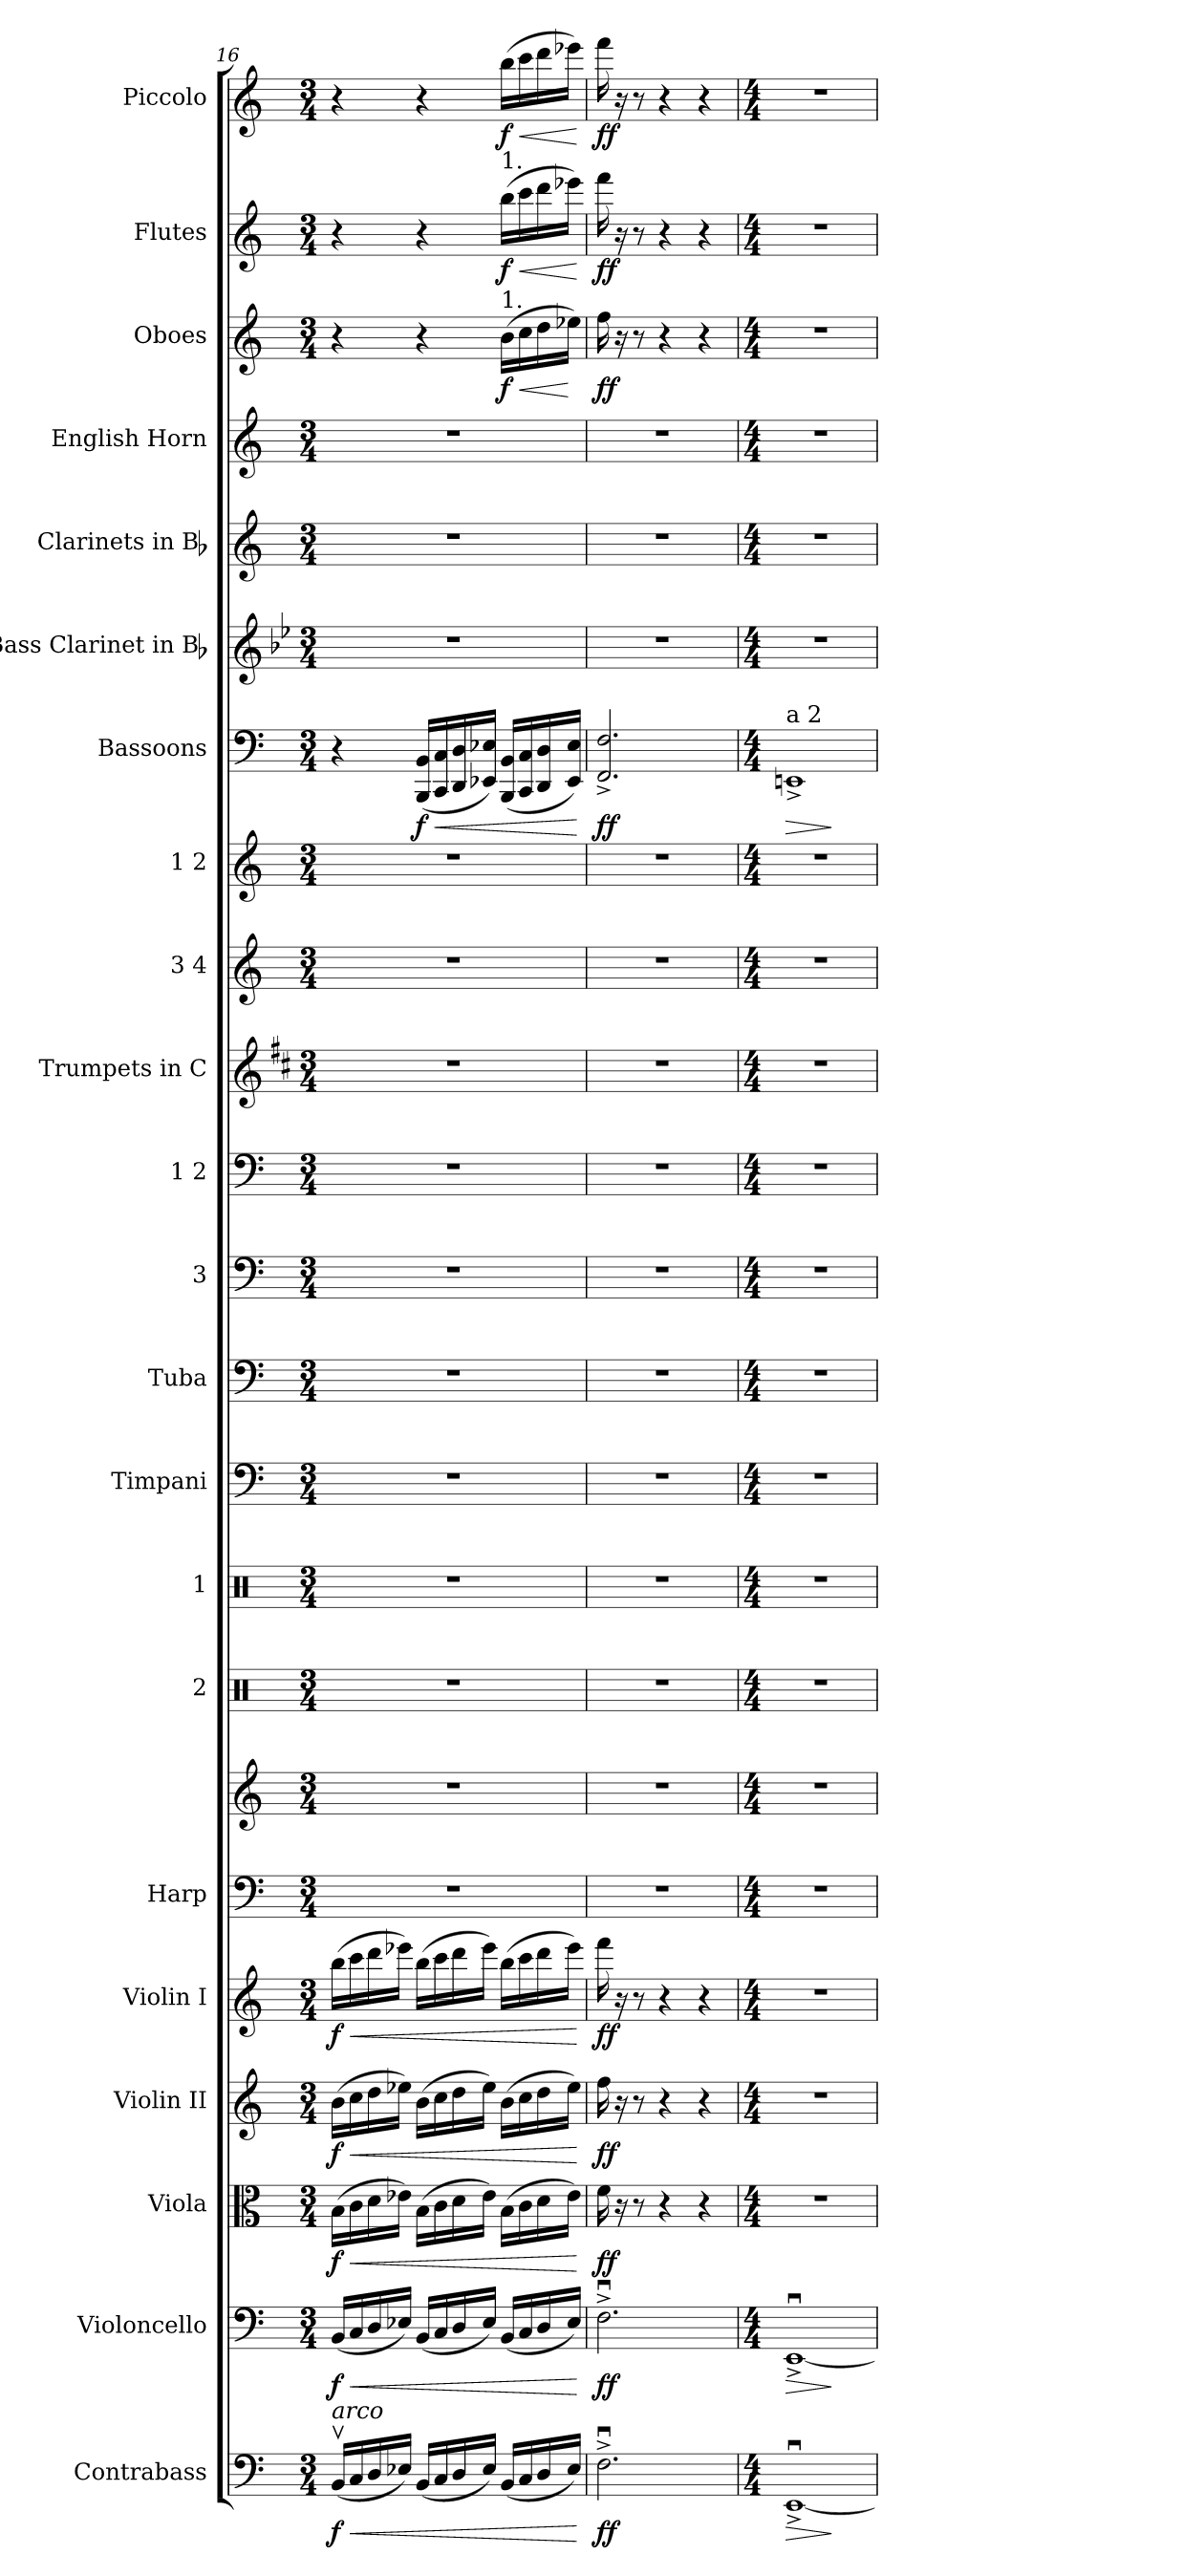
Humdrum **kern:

**kern	**dynam	**kern	**dynam	**kern	**dynam	**kern	**dynam	**kern	**dynam	**kern	**kern	**kern	**kern	**kern	**kern	**kern	**kern	**kern	**kern	**kern	**kern	**dynam	**kern	**kern	**kern	**kern	**dynam	**kern	**dynam	**kern	**dynam
*part22	*part22	*part21	*part21	*part20	*part20	*part19	*part19	*part18	*part18	*part17	*part17	*part16	*part15	*part14	*part13	*part12	*part11	*part10	*part9	*part8	*part7	*part7	*part6	*part5	*part4	*part3	*part3	*part2	*part2	*part1	*part1
*staff23	*staff23	*staff22	*staff22	*staff21	*staff21	*staff20	*staff20	*staff19	*staff19	*staff18	*staff17	*staff16	*staff15	*staff14	*staff13	*staff12	*staff11	*staff10	*staff9	*staff8	*staff7	*staff7	*staff6	*staff5	*staff4	*staff3	*staff3	*staff2	*staff2	*staff1	*staff1
*I"Contrabass	*	*I"Violoncello	*	*I"Viola	*	*I"Violin II	*	*I"Violin I	*	*I"Harp	*	*I"2	*I"1	*I"Timpani	*I"Tuba	*I"3	*I"1 2	*I"Trumpets in C	*I"3 4	*I"1 2	*I"Bassoons	*	*I"Bass Clarinet in Bb	*I"Clarinets in Bb	*I"English Horn	*I"Oboes	*	*I"Flutes	*	*I"Piccolo	*
*I'Cb.	*	*I'Vc.	*	*I'Vla.	*	*I'Vln. II	*	*I'Vln. I	*	*I'Hp.	*	*	*	*I'Timp.	*I'Tba.	*	*	*I'Tpt.	*	*	*I'Bsn.	*	*I'B. Cl.	*I'Cl.	*I'E. H.	*I'Ob.	*	*I'Fl.	*	*I'Picc.	*
*clefF4	*	*clefF4	*	*clefC3	*	*clefG2	*	*clefG2	*	*clefF4	*clefG2	*clefX	*clefX	*clefF4	*clefF4	*clefF4	*clefF4	*clefG2	*clefG2	*clefG2	*clefF4	*	*clefG2	*clefG2	*clefG2	*clefG2	*	*clefG2	*	*clefG2	*
*ITrd7c12	*	*	*	*	*	*	*	*	*	*	*	*	*	*	*	*	*	*ITrd1c2	*ITrd4c7	*ITrd4c7	*	*	*ITrd8c14	*ITrd1c2	*ITrd4c7	*	*	*	*	*ITrd-7c-12	*
*k[]	*	*k[]	*	*k[]	*	*k[]	*	*k[]	*	*k[]	*k[]	*k[]	*k[]	*k[]	*k[]	*k[]	*k[]	*k[]	*k[b-]	*k[b-]	*k[]	*	*k[b-e-]	*k[b-e-]	*k[b-]	*k[]	*	*k[]	*	*k[]	*
*M3/4	*	*M3/4	*	*M3/4	*	*M3/4	*	*M3/4	*	*M3/4	*M3/4	*M3/4	*M3/4	*M3/4	*M3/4	*M3/4	*M3/4	*M3/4	*M3/4	*M3/4	*M3/4	*	*M3/4	*M3/4	*M3/4	*M3/4	*	*M3/4	*	*M3/4	*
=16	=16	=16	=16	=16	=16	=16	=16	=16	=16	=16	=16	=16	=16	=16	=16	=16	=16	=16	=16	=16	=16	=16	=16	=16	=16	=16	=16	=16	=16	=16	=16
!LO:TX:a:i:t=arco	!	!	!	!	!	!	!	!	!	!	!	!	!	!	!	!	!	!	!	!	!	!	!	!	!	!	!	!	!	!	!
!	!LO:DY:b	!	!LO:DY:b	!	!LO:DY:b	!	!LO:DY:b	!	!LO:DY:b	!	!	!	!	!	!	!	!	!	!	!	!	!	!	!	!	!	!	!	!	!	!
(<16BBBv>/LL	f	(<16BB/LL	f	(>16B\LL	f	(>16b\LL	f	(>16bb\LL	f	2.r	2.r	2.r	2.r	2.r	2.r	2.r	2.r	2.r	2.r	2.r	4r	.	2.r	2.r	2.r	4r	.	4r	.	4r	.
!	!LO:HP:b	!	!LO:HP:b	!	!LO:HP:b	!	!LO:HP:b	!	!LO:HP:b	!	!	!	!	!	!	!	!	!	!	!	!	!	!	!	!	!	!	!	!	!	!
16CC/	<	16C/	<	16c\	<	16cc\	<	16ccc\	<	.	.	.	.	.	.	.	.	.	.	.	.	.	.	.	.	.	.	.	.	.	.
16DD/	.	16D/	.	16d\	.	16dd\	.	16ddd\	.	.	.	.	.	.	.	.	.	.	.	.	.	.	.	.	.	.	.	.	.	.	.
16EE-X/JJ)	.	16E-X/JJ)	.	16e-X\JJ)	.	16ee-X\JJ)	.	16eee-X\JJ)	.	.	.	.	.	.	.	.	.	.	.	.	.	.	.	.	.	.	.	.	.	.	.
!	!	!	!	!	!	!	!	!	!	!	!	!	!	!	!	!	!	!	!	!	!	!LO:DY:b	!	!	!	!	!	!	!	!	!
(<16BBB/LL	.	(<16BB/LL	.	(>16B\LL	.	(>16b\LL	.	(>16bb\LL	.	.	.	.	.	.	.	.	.	.	.	.	(<16BBB/ 16BB/LL	f	.	.	.	4r	.	4r	.	4r	.
!	!	!	!	!	!	!	!	!	!	!	!	!	!	!	!	!	!	!	!	!	!	!LO:HP:b	!	!	!	!	!	!	!	!	!
16CC/	.	16C/	.	16c\	.	16cc\	.	16ccc\	.	.	.	.	.	.	.	.	.	.	.	.	16CC/ 16C/	<	.	.	.	.	.	.	.	.	.
16DD/	.	16D/	.	16d\	.	16dd\	.	16ddd\	.	.	.	.	.	.	.	.	.	.	.	.	16DD/ 16D/	.	.	.	.	.	.	.	.	.	.
16EE-/JJ)	.	16E-/JJ)	.	16e-\JJ)	.	16ee-\JJ)	.	16eee-\JJ)	.	.	.	.	.	.	.	.	.	.	.	.	16EE-X/ 16E-X/JJ)	.	.	.	.	.	.	.	.	.	.
!	!	!	!	!	!	!	!	!	!	!	!	!	!	!	!	!	!	!	!	!	!	!	!	!	!	!	!	!LO:TX:a:t=1.	!	!	!
!	!	!	!	!	!	!	!	!	!	!	!	!	!	!	!	!	!	!	!	!	!	!	!	!	!	!LO:TX:a:t=1.	!	!	!	!	!
!	!	!	!	!	!	!	!	!	!	!	!	!	!	!	!	!	!	!	!	!	!	!	!	!	!	!	!LO:DY:b	!	!LO:DY:b	!	!LO:DY:b
(<16BBB/LL	.	(<16BB/LL	.	(>16B\LL	.	(>16b\LL	.	(>16bb\LL	.	.	.	.	.	.	.	.	.	.	.	.	(<16BBB/ 16BB/LL	.	.	.	.	(>16b\LL	f	(>16bb\LL	f	(>16bbb\LL	f
!	!	!	!	!	!	!	!	!	!	!	!	!	!	!	!	!	!	!	!	!	!	!	!	!	!	!	!LO:HP:b	!	!LO:HP:b	!	!LO:HP:b
16CC/	.	16C/	.	16c\	.	16cc\	.	16ccc\	.	.	.	.	.	.	.	.	.	.	.	.	16CC/ 16C/	.	.	.	.	16cc\	<	16ccc\	<	16cccc\	<
16DD/	.	16D/	.	16d\	.	16dd\	.	16ddd\	.	.	.	.	.	.	.	.	.	.	.	.	16DD/ 16D/	.	.	.	.	16dd\	.	16ddd\	.	16dddd\	.
16EE-/JJ)	.	16E-/JJ)	.	16e-\JJ)	.	16ee-\JJ)	.	16eee-\JJ)	.	.	.	.	.	.	.	.	.	.	.	.	16EE-/ 16E-/JJ)	.	.	.	.	16ee-X\JJ)	[	16eee-X\JJ)	.	16eeee-X\JJ)	.
.	[	.	[	.	[	.	[	.	[	.	.	.	.	.	.	.	.	.	.	.	.	[	.	.	.	.	.	.	[	.	[
=17	=17	=17	=17	=17	=17	=17	=17	=17	=17	=17	=17	=17	=17	=17	=17	=17	=17	=17	=17	=17	=17	=17	=17	=17	=17	=17	=17	=17	=17	=17	=17
!	!LO:DY:b	!	!LO:DY:b	!	!LO:DY:b	!	!LO:DY:b	!	!LO:DY:b	!	!	!	!	!	!	!	!	!	!	!	!	!LO:DY:b	!	!	!	!	!LO:DY:b	!	!LO:DY:b	!	!LO:DY:b
2.FFu>^>\	ff	2.Fu>^>\	ff	16f\	ff	16ff\	ff	16fff\	ff	2.r	2.r	2.r	2.r	2.r	2.r	2.r	2.r	2.r	2.r	2.r	2.FF/^< 2.F/^<	ff	2.r	2.r	2.r	16ff\	ff	16fff\	ff	16ffff\	ff
.	.	.	.	16r	.	16r	.	16r	.	.	.	.	.	.	.	.	.	.	.	.	.	.	.	.	.	16r	.	16r	.	16r	.
.	.	.	.	8r	.	8r	.	8r	.	.	.	.	.	.	.	.	.	.	.	.	.	.	.	.	.	8r	.	8r	.	8r	.
.	.	.	.	4r	.	4r	.	4r	.	.	.	.	.	.	.	.	.	.	.	.	.	.	.	.	.	4r	.	4r	.	4r	.
.	.	.	.	4r	.	4r	.	4r	.	.	.	.	.	.	.	.	.	.	.	.	.	.	.	.	.	4r	.	4r	.	4r	.
!!LO:LB:g=z
=18	=18	=18	=18	=18	=18	=18	=18	=18	=18	=18	=18	=18	=18	=18	=18	=18	=18	=18	=18	=18	=18	=18	=18	=18	=18	=18	=18	=18	=18	=18	=18
*M4/4	*	*M4/4	*	*M4/4	*	*M4/4	*	*M4/4	*	*M4/4	*M4/4	*M4/4	*M4/4	*M4/4	*M4/4	*M4/4	*M4/4	*M4/4	*M4/4	*M4/4	*M4/4	*	*M4/4	*M4/4	*M4/4	*M4/4	*	*M4/4	*	*M4/4	*
!	!	!	!	!	!	!	!	!	!	!	!	!	!	!	!	!	!	!	!	!	!LO:TX:a:t=a 2	!	!	!	!	!	!	!	!	!	!
!	!LO:HP:b	!	!LO:HP:b	!	!	!	!	!	!	!	!	!	!	!	!	!	!	!	!	!	!	!LO:HP:b	!	!	!	!	!	!	!	!	!
[1EEEu>^<	>	[1EEu>^<	>	1r	.	1r	.	1r	.	1r	1r	1r	1r	1r	1r	1r	1r	1r	1r	1r	1EEn^<	>	1r	1r	1r	1r	.	1r	.	1r	.
.	]	.	]	.	.	.	.	.	.	.	.	.	.	.	.	.	.	.	.	.	.	]	.	.	.	.	.	.	.	.	.
=	=	=	=	=	=	=	=	=	=	=	=	=	=	=	=	=	=	=	=	=	=	=	=	=	=	=	=	=	=	=	=
*-	*-	*-	*-	*-	*-	*-	*-	*-	*-	*-	*-	*-	*-	*-	*-	*-	*-	*-	*-	*-	*-	*-	*-	*-	*-	*-	*-	*-	*-	*-	*-
